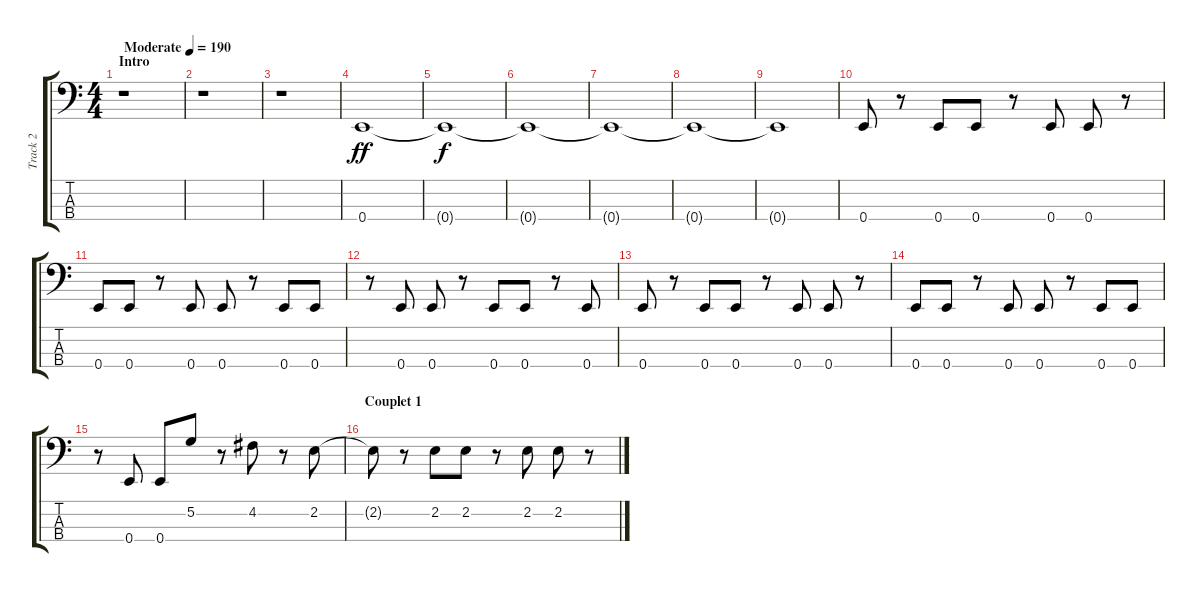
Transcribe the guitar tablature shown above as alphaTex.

\track ("Track 2" "Track 2") {instrument acousticbass}
\staff {score tabs}
\tuning (G2 D2 A1 E1) {hide}
\ts (4 4)
\section ("" "Intro")
\tempo (190 "Moderate")
\clef f4
\ks c
r.1{dy ff instrument acousticbass} |
r.1 |
r.1 |
0.4.1 |
0.4{t}.1{dy f} |
0.4{t}.1 |
0.4{t}.1 |
0.4{t}.1 |
0.4{t}.1 |
0.4.8 r.8 0.4.8 0.4.8 r.8 0.4.8 0.4.8 r.8 |
0.4.8 0.4.8 r.8 0.4.8 0.4.8 r.8 0.4.8 0.4.8 |
r.8 0.4.8 0.4.8 r.8 0.4.8 0.4.8 r.8 0.4.8 |
0.4.8 r.8 0.4.8 0.4.8 r.8 0.4.8 0.4.8 r.8 |
0.4.8 0.4.8 r.8 0.4.8 0.4.8 r.8 0.4.8 0.4.8 |
r.8 0.4.8 0.4.8 5.2.8 r.8 4.2.8 r.8 2.2.8 |
\section ("" "Couplet 1")
2.2{t}.8 r.8 2.2.8 2.2.8 r.8 2.2.8 2.2.8 r.8
